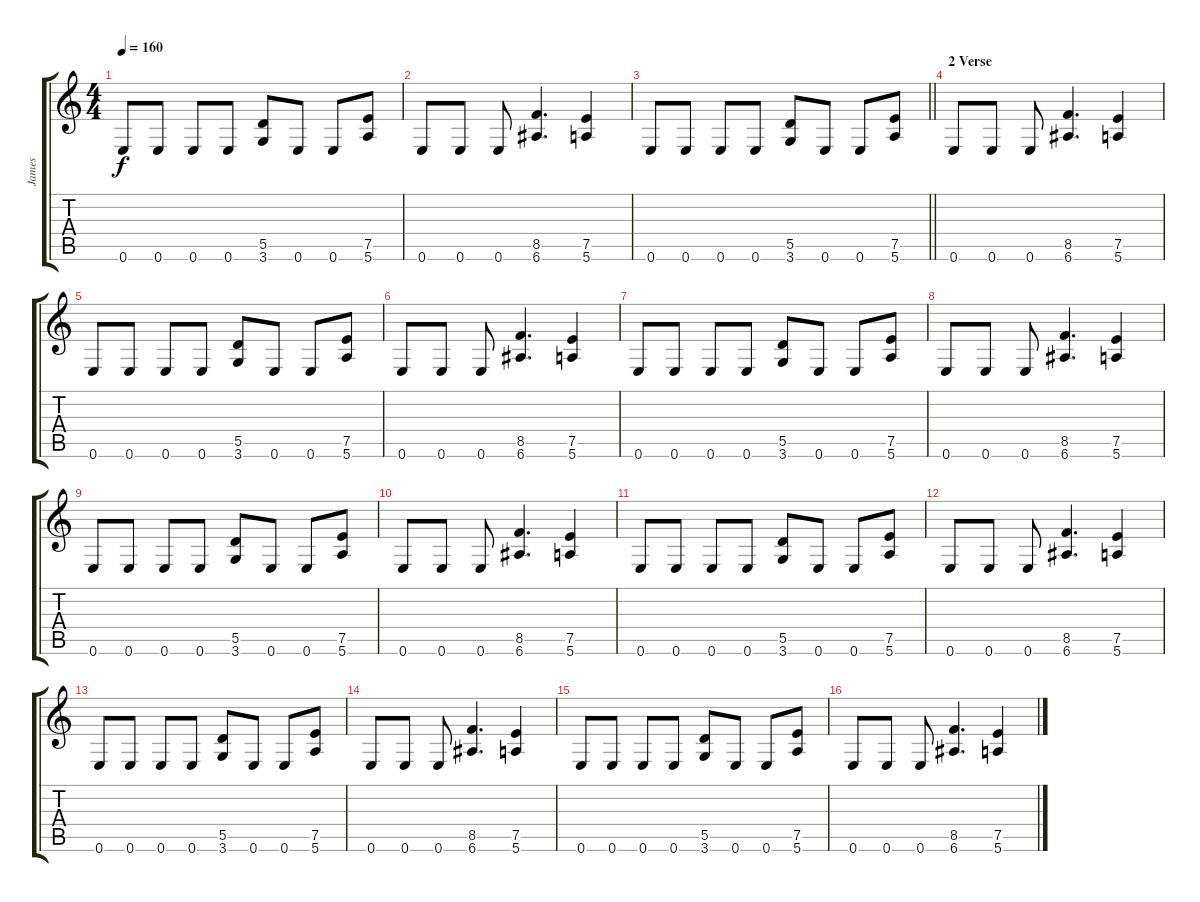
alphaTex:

\track ("James" "James") {instrument distortionguitar}
\staff {score tabs}
\tuning (E4 B3 G3 D3 A2 E2) {hide}
\ts (4 4)
\tempo 160
\clef g2
\ks c
0.6.8{dy f} 0.6.8 0.6.8 0.6.8 (5.5 3.6).8 0.6.8 0.6.8 (7.5 5.6).8 |
0.6.8 0.6.8 0.6.8 (8.5 6.6).4{d} (7.5 5.6).4 |
\barLineRight lightlight
0.6.8 0.6.8 0.6.8 0.6.8 (5.5 3.6).8 0.6.8 0.6.8 (7.5 5.6).8 |
\section ("" "2 Verse")
0.6.8 0.6.8 0.6.8 (8.5 6.6).4{d} (7.5 5.6).4 |
0.6.8 0.6.8 0.6.8 0.6.8 (5.5 3.6).8 0.6.8 0.6.8 (7.5 5.6).8 |
0.6.8 0.6.8 0.6.8 (8.5 6.6).4{d} (7.5 5.6).4 |
0.6.8 0.6.8 0.6.8 0.6.8 (5.5 3.6).8 0.6.8 0.6.8 (7.5 5.6).8 |
0.6.8 0.6.8 0.6.8 (8.5 6.6).4{d} (7.5 5.6).4 |
0.6.8 0.6.8 0.6.8 0.6.8 (5.5 3.6).8 0.6.8 0.6.8 (7.5 5.6).8 |
0.6.8 0.6.8 0.6.8 (8.5 6.6).4{d} (7.5 5.6).4 |
0.6.8 0.6.8 0.6.8 0.6.8 (5.5 3.6).8 0.6.8 0.6.8 (7.5 5.6).8 |
0.6.8 0.6.8 0.6.8 (8.5 6.6).4{d} (7.5 5.6).4 |
0.6.8 0.6.8 0.6.8 0.6.8 (5.5 3.6).8 0.6.8 0.6.8 (7.5 5.6).8 |
0.6.8 0.6.8 0.6.8 (8.5 6.6).4{d} (7.5 5.6).4 |
0.6.8 0.6.8 0.6.8 0.6.8 (5.5 3.6).8 0.6.8 0.6.8 (7.5 5.6).8 |
0.6.8 0.6.8 0.6.8 (8.5 6.6).4{d} (7.5 5.6).4
